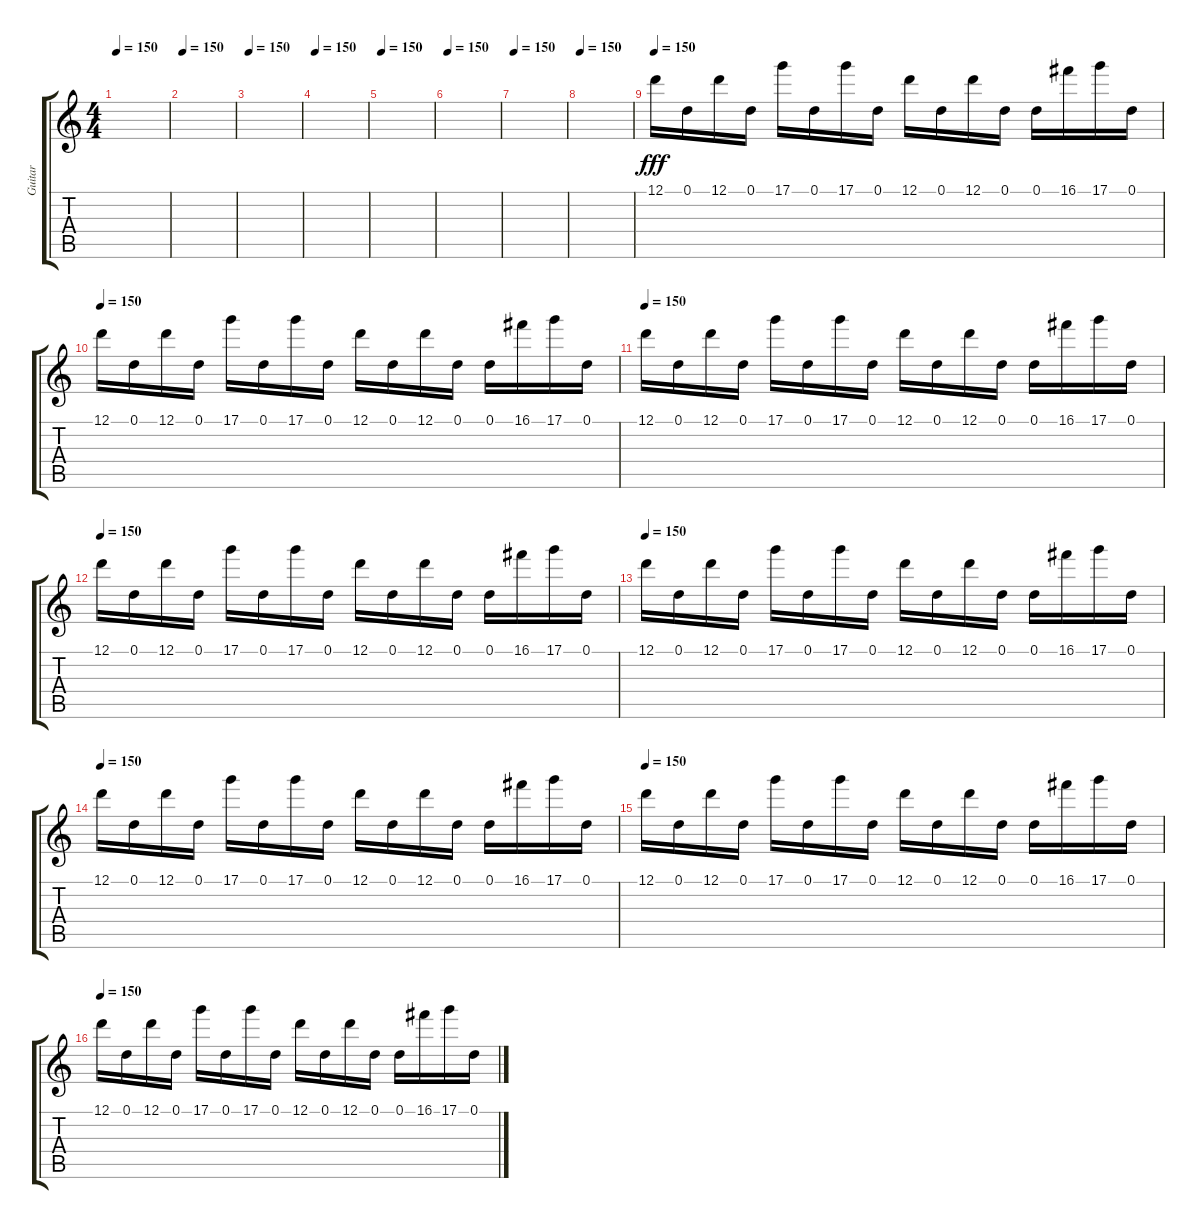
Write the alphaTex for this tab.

\track ("Guitar" "Guitar") {instrument distortionguitar}
\staff {score tabs}
\tuning (D4 A3 F3 C3 G2 C2) {hide}
\ts (4 4)
\tempo 150
\clef g2
\ks c
|
\tempo 150
|
\tempo 150
|
\tempo 150
|
\tempo 150
|
\tempo 150
|
\tempo 150
|
\tempo 150
|
\tempo 150
12.1.16{dy fff volume 13 instrument overdrivenguitar} 0.1.16 12.1.16 0.1.16 17.1.16 0.1.16 17.1.16 0.1.16 12.1.16 0.1.16 12.1.16 0.1.16 0.1.16 16.1.16 17.1.16 0.1.16 |
\tempo 150
12.1.16{volume 13 instrument overdrivenguitar} 0.1.16 12.1.16 0.1.16 17.1.16 0.1.16 17.1.16 0.1.16 12.1.16 0.1.16 12.1.16 0.1.16 0.1.16 16.1.16 17.1.16 0.1.16 |
\tempo 150
12.1.16{volume 13 instrument overdrivenguitar} 0.1.16 12.1.16 0.1.16 17.1.16 0.1.16 17.1.16 0.1.16 12.1.16 0.1.16 12.1.16 0.1.16 0.1.16 16.1.16 17.1.16 0.1.16 |
\tempo 150
12.1.16{volume 13 instrument overdrivenguitar} 0.1.16 12.1.16 0.1.16 17.1.16 0.1.16 17.1.16 0.1.16 12.1.16 0.1.16 12.1.16 0.1.16 0.1.16 16.1.16 17.1.16 0.1.16 |
\tempo 150
12.1.16{volume 13 instrument overdrivenguitar} 0.1.16 12.1.16 0.1.16 17.1.16 0.1.16 17.1.16 0.1.16 12.1.16 0.1.16 12.1.16 0.1.16 0.1.16 16.1.16 17.1.16 0.1.16 |
\tempo 150
12.1.16{volume 13 instrument overdrivenguitar} 0.1.16 12.1.16 0.1.16 17.1.16 0.1.16 17.1.16 0.1.16 12.1.16 0.1.16 12.1.16 0.1.16 0.1.16 16.1.16 17.1.16 0.1.16 |
\tempo 150
12.1.16{volume 13 instrument overdrivenguitar} 0.1.16 12.1.16 0.1.16 17.1.16 0.1.16 17.1.16 0.1.16 12.1.16 0.1.16 12.1.16 0.1.16 0.1.16 16.1.16 17.1.16 0.1.16 |
\tempo 150
12.1.16{volume 13 instrument overdrivenguitar} 0.1.16 12.1.16 0.1.16 17.1.16 0.1.16 17.1.16 0.1.16 12.1.16 0.1.16 12.1.16 0.1.16 0.1.16 16.1.16 17.1.16 0.1.16
